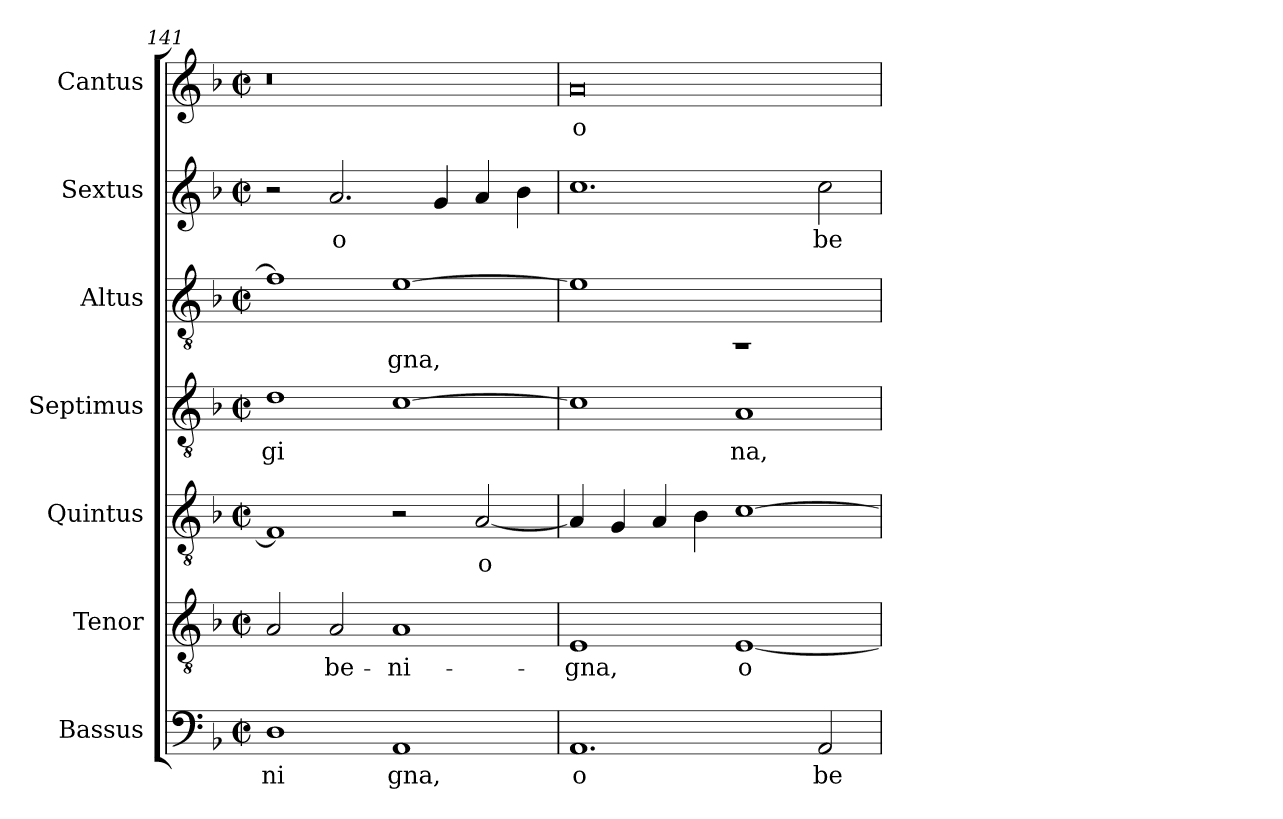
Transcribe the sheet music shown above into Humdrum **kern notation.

**kern	**text	**kern	**text	**kern	**text	**kern	**text	**kern	**text	**kern	**text	**kern	**text
*part7	*part7	*part6	*part6	*part5	*part5	*part4	*part4	*part3	*part3	*part2	*part2	*part1	*part1
*staff7	*staff7	*staff6	*staff6	*staff5	*staff5	*staff4	*staff4	*staff3	*staff3	*staff2	*staff2	*staff1	*staff1
*I"Bassus	*	*I"Tenor	*	*I"Quintus	*	*I"Septimus	*	*I"Altus	*	*I"Sextus	*	*I"Cantus	*
*clefF4	*	*clefGv2	*	*clefGv2	*	*clefGv2	*	*clefGv2	*	*clefG2	*	*clefG2	*
*k[b-]	*	*k[b-]	*	*k[b-]	*	*k[b-]	*	*k[b-]	*	*k[b-]	*	*k[b-]	*
*F:	*	*F:	*	*F:	*	*F:	*	*F:	*	*F:	*	*F:	*
*M2/2	*	*M2/2	*	*M2/2	*	*M2/2	*	*M2/2	*	*M2/2	*	*M2/2	*
*met(c|)	*	*met(c|)	*	*met(c|)	*	*met(c|)	*	*met(c|)	*	*met(c|)	*	*met(c|)	*
=141	=141	=141	=141	=141	=141	=141	=141	=141	=141	=141	=141	=141	=141
!	!LO:LY:b:cj	!	!	!	!	!	!LO:LY:b:cj	!	!	!	!	!	!
1D	ni	2A/	.	1F]	.	1d	gi	1f]	.	2r	.	0r	.
!	!	!	!LO:LY:b:cj	!	!	!	!	!	!	!	!LO:LY:b:cj	!	!
.	.	2A/	be-	.	.	.	.	.	.	2.a/	o	.	.
!	!LO:LY:b:cj	!	!LO:LY:b:cj	!	!	!	!	!	!LO:LY:b	!	!	!	!
1AA	gna,	1A	-ni-	2r	.	[>1c	.	[>1e	gna,	.	.	.	.
.	.	.	.	.	.	.	.	.	.	4g/	.	.	.
!	!	!	!	!	!LO:LY:b:cj	!	!	!	!	!	!	!	!
.	.	.	.	[<2A/	o	.	.	.	.	4a/	.	.	.
.	.	.	.	.	.	.	.	.	.	4b-\	.	.	.
=142	=142	=142	=142	=142	=142	=142	=142	=142	=142	=142	=142	=142	=142
!	!LO:LY:b:cj	!	!LO:LY:b:cj	!	!	!	!	!	!	!	!	!	!LO:LY:b:cj
1.AA	o	1E	-gna,	4A/]	.	1c]	.	1e]	.	1.cc	.	0a	o
.	.	.	.	4G/	.	.	.	.	.	.	.	.	.
.	.	.	.	4A/	.	.	.	.	.	.	.	.	.
.	.	.	.	4B-\	.	.	.	.	.	.	.	.	.
!	!	!	!LO:LY:b:rj	!	!	!	!LO:LY:b:cj	!LO:N:vis=1	!	!	!	!	!
.	.	[<1E	o	[>1c	.	1A	na,	4rAA	.	.	.	.	.
.	.	.	.	.	.	.	.	2.ryy	.	.	.	.	.
!	!LO:LY:b:cj	!	!	!	!	!	!	!	!	!	!LO:LY:b:cj	!	!
2AA/	be	.	.	.	.	.	.	.	.	2cc\	be	.	.
=	=	=	=	=	=	=	=	=	=	=	=	=	=
*-	*-	*-	*-	*-	*-	*-	*-	*-	*-	*-	*-	*-	*-
